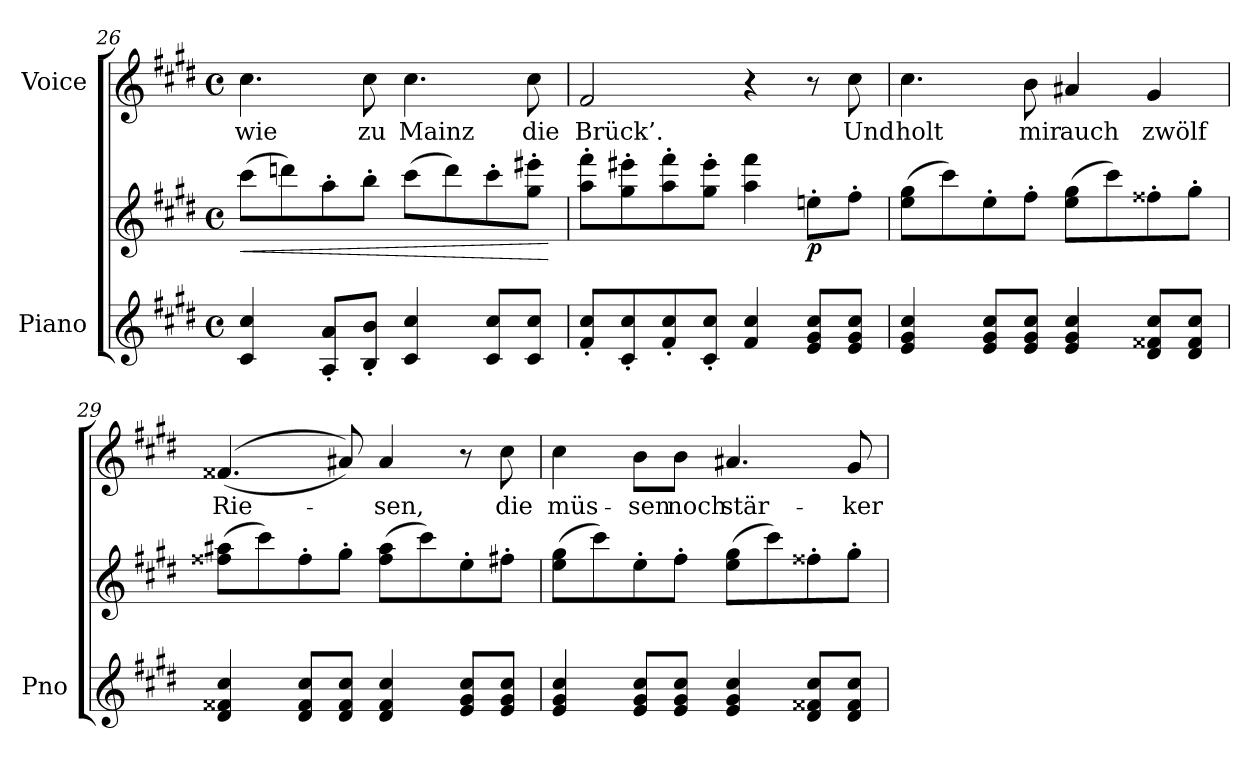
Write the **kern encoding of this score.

**kern	**kern	**dynam	**kern	**text
*part2	*part2	*part2	*part1	*part1
*staff3	*staff2	*staff2/3	*staff1	*staff1
*I"Piano	*	*	*I"Voice	*
*I'Pno	*	*	*	*
!!LO:LB:g=z
*clefG2	*clefG2	*	*clefG2	*
*k[f#c#g#d#]	*k[f#c#g#d#]	*	*k[f#c#g#d#]	*
*M4/4	*M4/4	*	*M4/4	*
*met(c)	*met(c)	*	*met(c)	*
=26	=26	=26	=26	=26
!	!	!LO:HP:b	!	!LO:LY:b
4c#/ 4cc#/	(8ccc#\L	<	4.cc#\	wie
.	8dddn\)	.	.	.
8A/' 8a/'L	8aa'\	.	.	.
!	!	!	!	!LO:LY:b
8B/' 8b/'J	8bb'\J	.	8cc#\	zu
!	!	!	!	!LO:LY:b
4c#/ 4cc#/	(8ccc#\L	.	4.cc#\	Mainz
.	8ddd\)	.	.	.
8c#/ 8cc#/L	8ccc#'\	.	.	.
!	!	!	!	!LO:LY:b
8c#/ 8cc#/J	8gg#\' 8eee#X\'J	.	8cc#\	die
.	.	[	.	.
=27	=27	=27	=27	=27
!	!	!	!	!LO:LY:b
8f#/' 8cc#/'L	8aa\' 8fff#\'L	.	2f#/	Brück’.
8c#/' 8cc#/'	8gg#\' 8eee#X\'	.	.	.
8f#/' 8cc#/'	8aa\' 8fff#\'	.	.	.
8c#/' 8cc#/'J	8gg#\' 8eee#\'J	.	.	.
4f#/ 4cc#/	4aa\ 4fff#\	.	4r	.
!	!	!LO:DY:b	!	!
8e/ 8g#/ 8cc#/L	8een'\L	p	8r	.
!	!	!	!	!LO:LY:b
8e/ 8g#/ 8cc#/J	8ff#'\J	.	8cc#\	Und
=28	=28	=28	=28	=28
!	!	!	!	!LO:LY:b
4e/ 4g#/ 4cc#/	(8ee\ 8gg#\L	.	4.cc#\	holt
.	8ccc#\)	.	.	.
8e/ 8g#/ 8cc#/L	8ee'\	.	.	.
!	!	!	!	!LO:LY:b
8e/ 8g#/ 8cc#/J	8ff#'\J	.	8b\	mir
!	!	!	!	!LO:LY:b
4e/ 4g#/ 4cc#/	(8ee\ 8gg#\L	.	4a#X/	auch
.	8ccc#\)	.	.	.
!	!	!	!	!LO:LY:b
8d#/ 8f##X/ 8cc#/L	8ff##X'\	.	4g#/	zwölf
8d#/ 8f##/ 8cc#/J	8gg#'\J	.	.	.
=29	=29	=29	=29	=29
!	!	!	!	!LO:LY:b
4d#/ 4f##X/ 4cc#/	(8ff##X\ 8aa#X\L	.	((4.f##X/	Rie-
.	8ccc#\)	.	.	.
8d#/ 8f##/ 8cc#/L	8ff##'\	.	.	.
8d#/ 8f##/ 8cc#/J	8gg#'\J	.	8a#X/))	.
!	!	!	!	!LO:LY:b
4d#/ 4f##/ 4cc#/	(8ff##\ 8aa#\L	.	4a#/	-sen,
.	8ccc#\)	.	.	.
8e/ 8g#/ 8cc#/L	8ee'\	.	8r	.
!	!	!	!	!LO:LY:b
8e/ 8g#/ 8cc#/J	8ff#X'\J	.	8cc#\	die
!!LO:LB:g=z
=30	=30	=30	=30	=30
!	!	!	!	!LO:LY:b
4e/ 4g#/ 4cc#/	(8ee\ 8gg#\L	.	4cc#\	müs-
.	8ccc#\)	.	.	.
!	!	!	!	!LO:LY:b
8e/ 8g#/ 8cc#/L	8ee'\	.	8b\L	-sen
!	!	!	!	!LO:LY:b
8e/ 8g#/ 8cc#/J	8ff#'\J	.	8b\J	noch
!	!	!	!	!LO:LY:b
4e/ 4g#/ 4cc#/	(8ee\ 8gg#\L	.	4.a#X/	stär-
.	8ccc#\)	.	.	.
8d#/ 8f##X/ 8cc#/L	8ff##X'\	.	.	.
!	!	!	!	!LO:LY:b
8d#/ 8f##/ 8cc#/J	8gg#'\J	.	8g#/	-ker
=	=	=	=	=
*-	*-	*-	*-	*-
